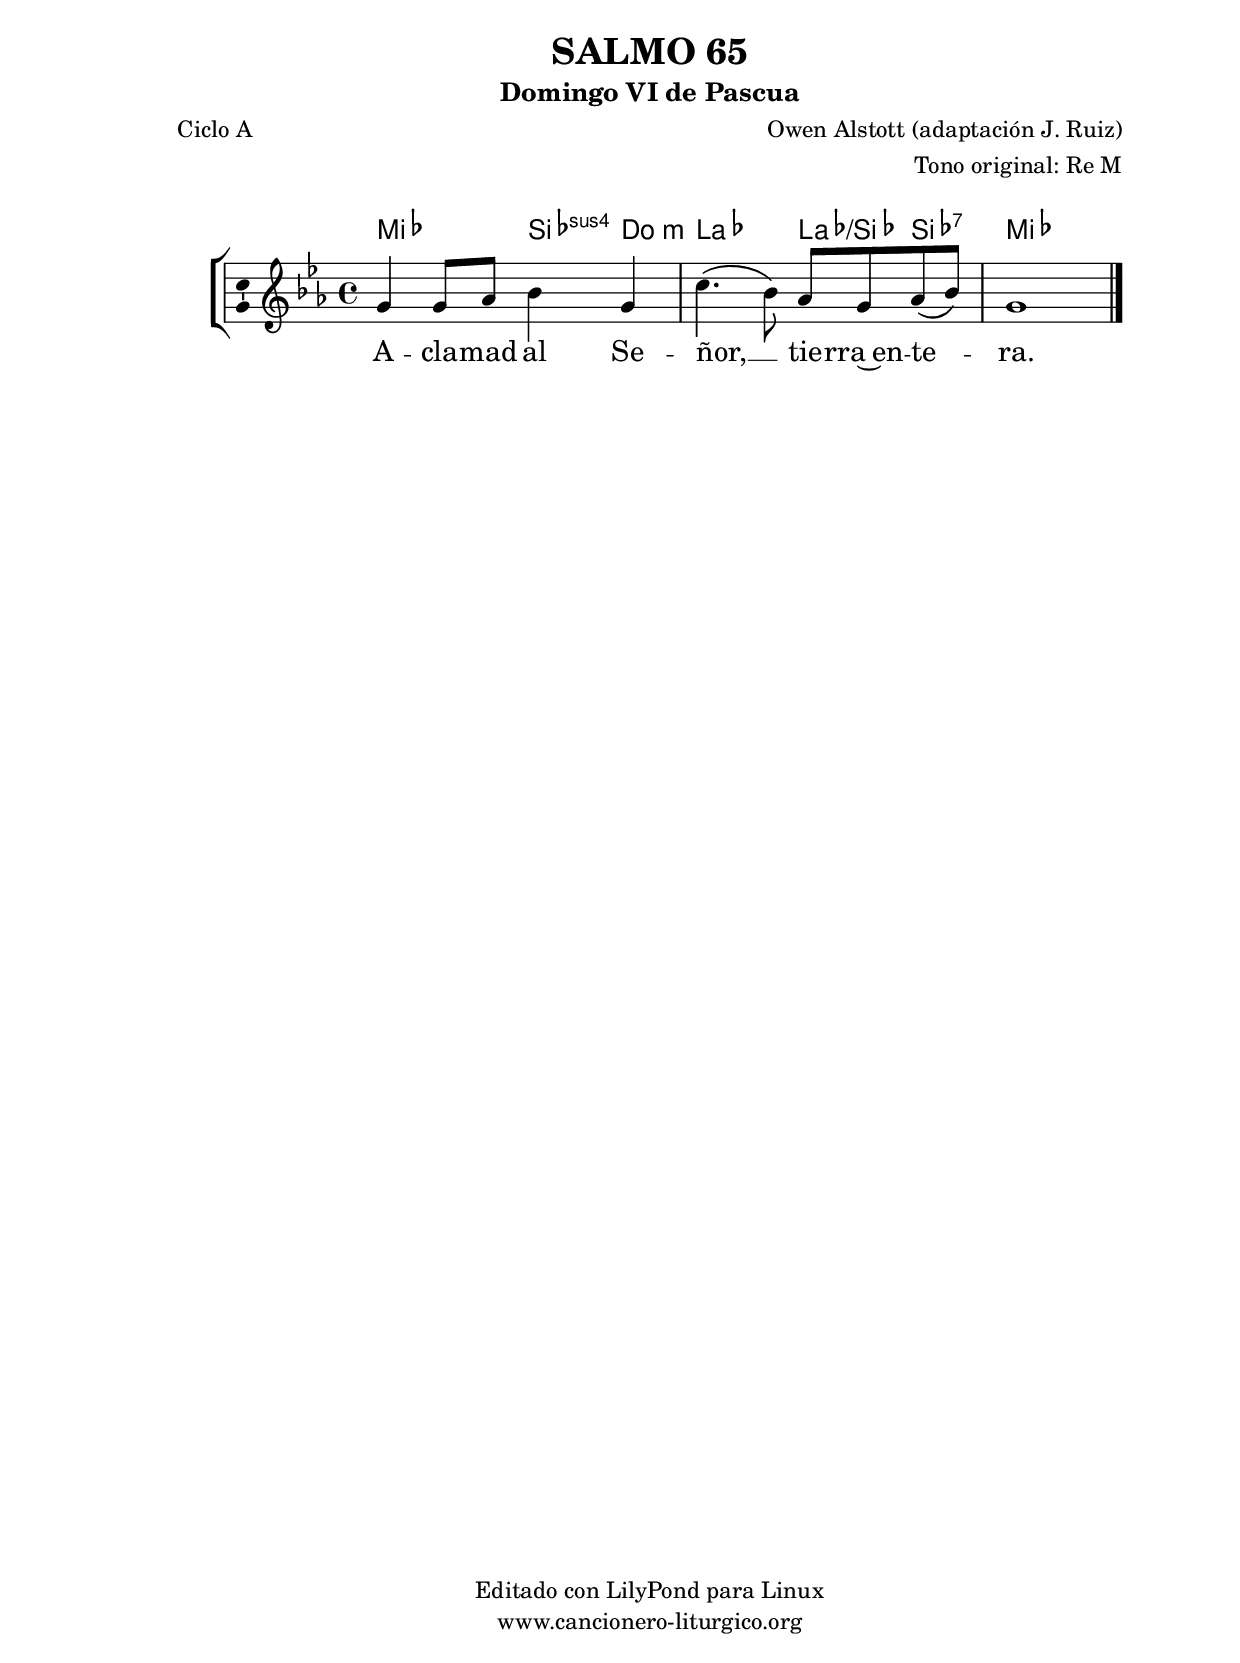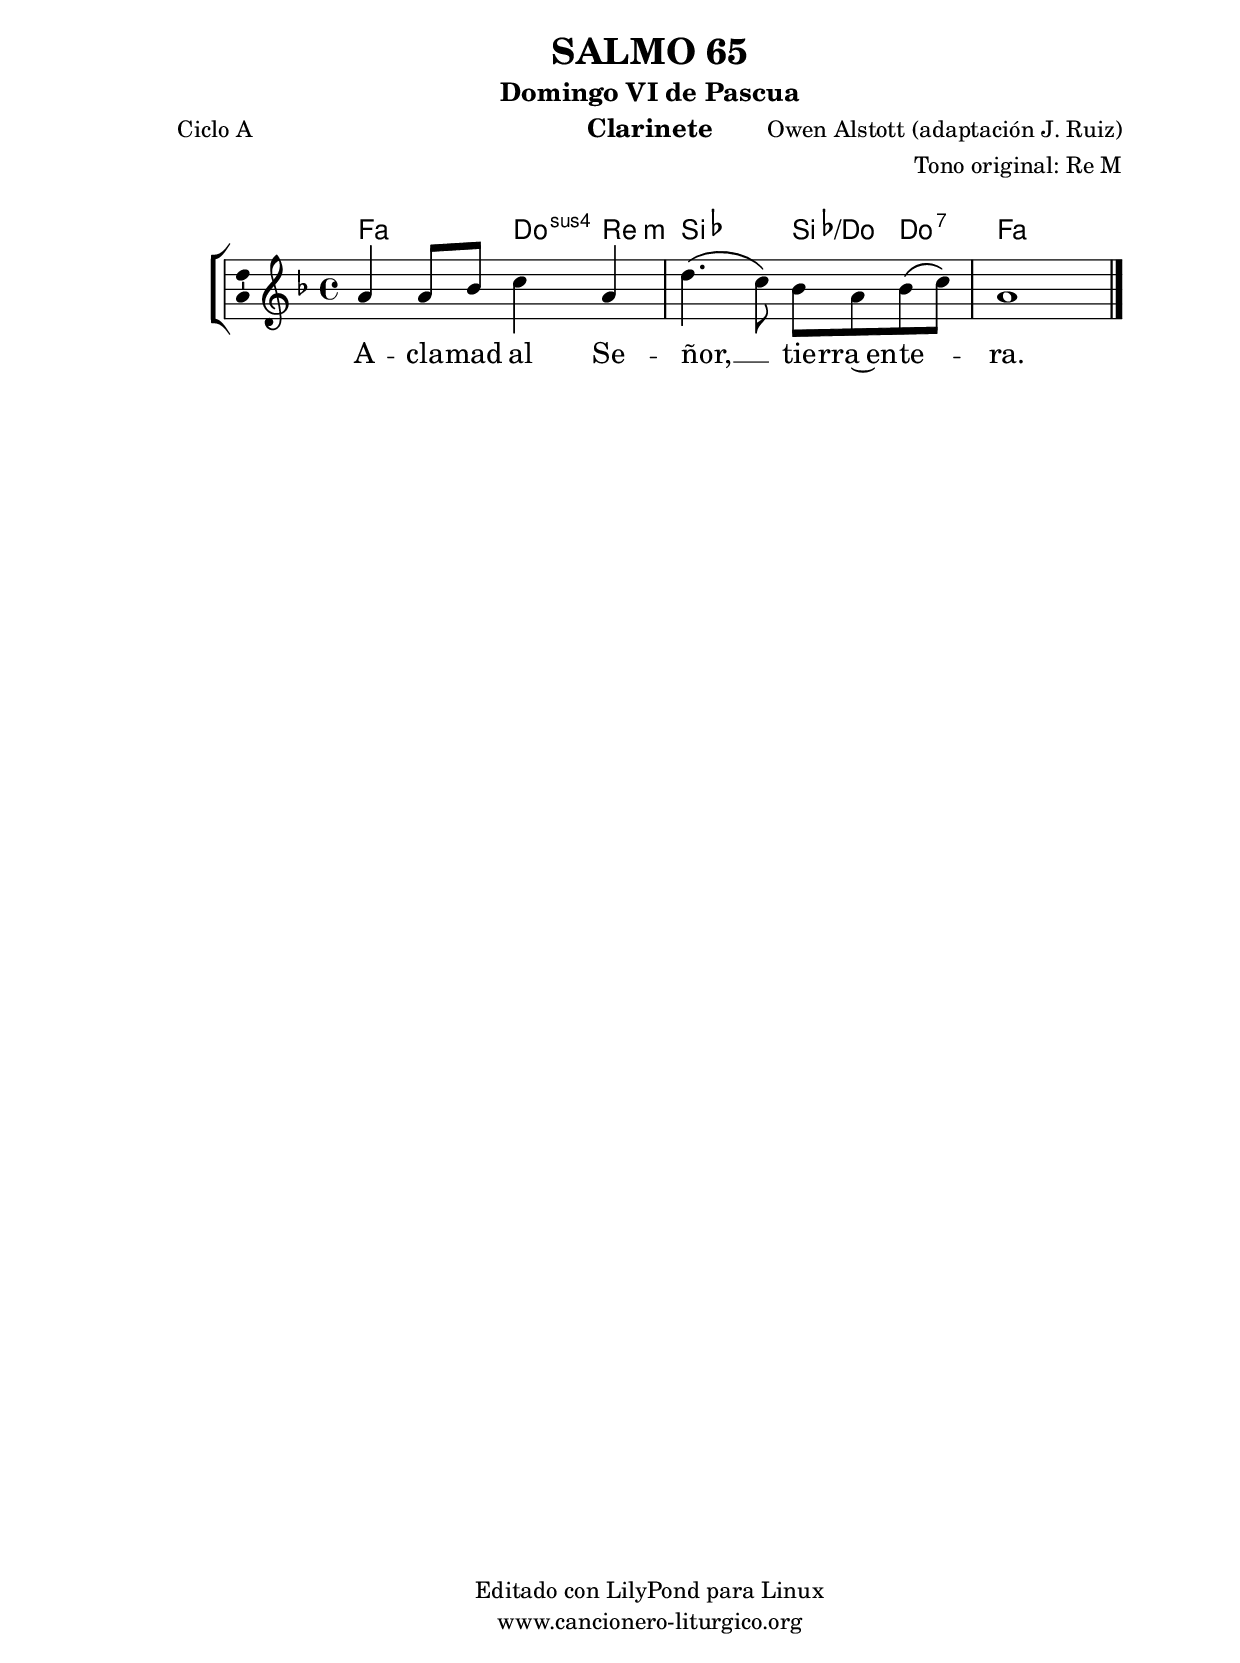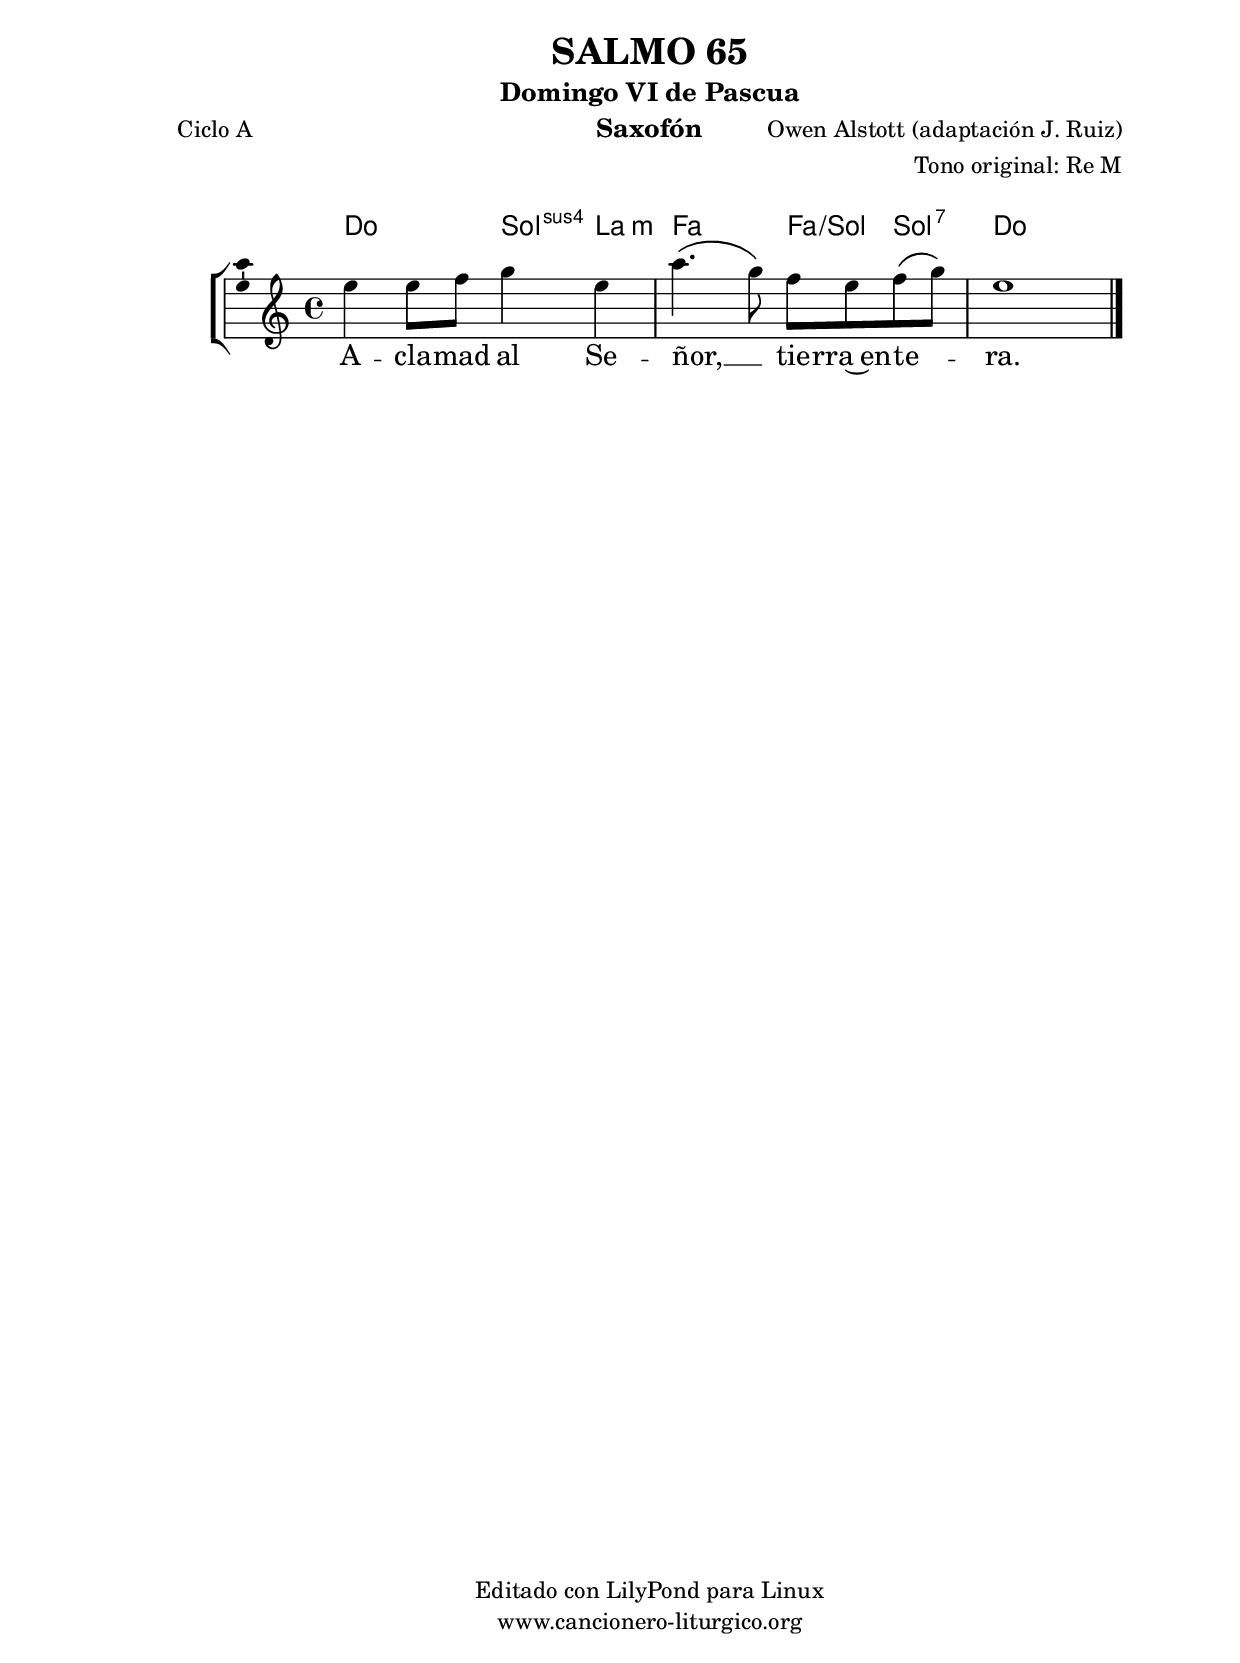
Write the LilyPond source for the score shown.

%
%para convertir .midi en .wav:
%timidity filename.midi -Ow -o finename.wav
%
%
%Para convertir de .wav a .mp3:
%lame -h -m j filename.wav
%
%
%para escuchar el midi:
%timidity nombrefichero.midi
%


%versión de lilypond para la que se ha escrito esta partitura:
\version "2.16.0"

	%Tamaño papel
	#(set-default-paper-size "a4")
	%Tamaño partitura
	#(set-global-staff-size 20)
	%No responde al pulsar sobre una nota
	#(ly:set-option 'point-and-click #f)

%parámetros del encabezamiento:
\header {
	title = "SALMO 65"
	subtitle = "Domingo VI de Pascua"
	composer = "Owen Alstott (adaptación J. Ruiz)"
	poet = "Ciclo A"
	meter = ""
	arranger = "Tono original: Re M"
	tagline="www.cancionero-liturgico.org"
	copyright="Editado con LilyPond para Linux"
	}

%parámetros asociados al papel:
\paper  {
	oddHeaderMarkup = \markup {\fill-line { \on-the-fly #not-first-page \fromproperty #'header:title \on-the-fly #not-first-page \fromproperty #'header:composer }}
	evenHeaderMarkup = \markup {\fill-line { \fromproperty #'header:composer \fromproperty #'header:title }}
	#(set-paper-size "a4")
	print-page-number = ##f
	first-page-number = 1
	print-first-page-number = ##f
%	head-separation = 3.0 \cm
	top-margin = 2.0 \cm
	bottom-margin = 0.5\cm
%%%	bottom-margin = -1.0\cm
	left-margin = 3.0 \cm
	line-width = 16.0 \cm 
	indent = 8\mm
	interscoreline = 2.\mm
	between-system-space = 15\mm
%	para que las partituras no llenen la hoja:
	ragged-bottom = ##t
%	idem para la última hoja:
	ragged-last-bottom = ##f
%	para que las partituras llenen el ancho del papel:
	ragged-last = ##f
	after-title-space = 2.5 \cm
%page-count=1
%system-count=8

	%Flexible Vertical Spacing
%	markup-markup-spacing =
%	#'((basic-distance . 15) (minimum-distance . 15) (padding . 3))
	markup-system-spacing =
	#'((basic-distance . 15) (minimum-distance . 15) (padding . 3))
	system-system-spacing =
	#'((basic-distance . 15) (minimum-distance . 15) (padding . 3))
	score-system-spacing =
	#'((basic-distance . 15) (minimum-distance . 15) (padding . 5))
%	top-system-spacing = % header
%	#'((basic-distance . 8) (minimum-distance . 0) (padding . 3))
%	top-markup-spacing =
%	#'((basic-distance . 20) (minimum-distance . 20) (padding . 3))
	last-bottom-spacing = % footer
	#'((basic-distance . 5) (minimum-distance . 5) (padding . 3))
%	score-markup-spacing =
%	#'((basic-distance . 16) (minimum-distance . 13) (padding . 3))

	}


%parámetros que afectan a toda la partitura:
global =  {
	%clave de sol (G):
	\clef G
	%armadura:
	\transpose d ees
	\key d \major
	\tempo 4=90
	\set Score.tempoHideNote = ##t
	}


acordes = {
	\italianChords
	\chordmode {
	\transpose d ees
{
d2 a4:sus4 b:m g2 g4/a a:7 d1
	}
	}
}


melodia = 
	\transpose d ees
{
	\relative c'{
	\time 4/4

fis4 fis8 g a4 fis
b4. \(a8\) g fis g \(a\)
fis1

	\bar "|."
	}
	}


texto = \lyricmode {
A -- cla -- mad al Se -- ñor, __ _ tie -- rra~en -- te -- _ ra.
	}


acordesStaff = \context ChordNames = acordesStaff <<
	\set chordChanges = ##t
	\acordes
	>>


vozStaff = \context Voice = vozStaff
\with {\consists "Ambitus_engraver"}
<<
%	\set Staff.instrumentName = ""
%	\set Staff.shortInstrumentName = ""
%	\set Staff.midiInstrument = #"clarinet"
%	\set Staff.midiInstrument = #"cello"
%	\set Staff.midiInstrument = #"flute"
	\set Staff.midiInstrument = #"electric guitar (jazz)"
%	\set Staff.midiInstrument = #"english horn"
%	\set Staff.midiInstrument = #"violin"
%	\set Staff.midiInstrument = #"glockenspiel"
	\set Staff.midiMinimumVolume = #0.7
	\set Staff.midiMaximumVolume = #0.9
	\global
	\melodia
	>>


textoStaff = \context Lyrics = textoStaff <<
	\lyricsto vozStaff \texto
	>>

\book {
	\score {
		\context ChoirStaff {
			\override StaffGroup.SystemStartBracket #'collapse-height = #1
			\override Score.SystemStartBar #'collapse-height = #1
			<<
			\acordesStaff
			\vozStaff
			\textoStaff
			>>
			}
		\layout {
	    		\context {
				\Lyrics
				\override LyricText #'font-size = #2
				}
	   		 \context {
				\Score
				%fontSize = #3
				\override StaffSymbol #'staff-space = #(magstep +3)
				%\override Beam #'thickness = #0.55
				%\override SpacingSpanner #'spacing-increment = #1.0
				%\override Slur #'height-limit = #1.5
				}
			}
		}
	\score {
		\unfoldRepeats
		\context ChoirStaff {
			<<
			\acordesStaff
			\vozStaff
			>>
			}
		\midi {
	  		\context {
	  			\Score
				tempoWholesPerMinute = #(ly:make-moment 70 4)
				}
			}
		}
	}

%Partitura para clarinete
#(define output-suffix "C")
\book {
	\header{
		instrument = "Clarinete"
		}
	\score {
		\context ChoirStaff {
			\override StaffGroup.SystemStartBracket #'collapse-height = #1
			\override Score.SystemStartBar #'collapse-height = #1
\transpose c d
			<<
			\acordesStaff
			\vozStaff
			\textoStaff
			>>
			}
		\layout {
	    		\context {
				\Lyrics
				\override LyricText #'font-size = #2
				}
	   		 \context {
				\Score
				%fontSize = #3
				\override StaffSymbol #'staff-space = #(magstep +3)
				%\override Beam #'thickness = #0.55
				%\override SpacingSpanner #'spacing-increment = #1.0
				%\override Slur #'height-limit = #1.5
				}
			}
		}
	}

%Partitura para saxofón
#(define output-suffix "S")
\book {
	\header{
		instrument = "Saxofón"
		}
	\score {
		\context ChoirStaff {
			\override StaffGroup.SystemStartBracket #'collapse-height = #1
			\override Score.SystemStartBar #'collapse-height = #1
\transpose c a
			<<
			\acordesStaff
			\vozStaff
			\textoStaff
			>>
			}
		\layout {
	    		\context {
				\Lyrics
				\override LyricText #'font-size = #2
				}
	   		 \context {
				\Score
				%fontSize = #3
				\override StaffSymbol #'staff-space = #(magstep +3)
				%\override Beam #'thickness = #0.55
				%\override SpacingSpanner #'spacing-increment = #1.0
				%\override Slur #'height-limit = #1.5
				}
			}
		}
	}

